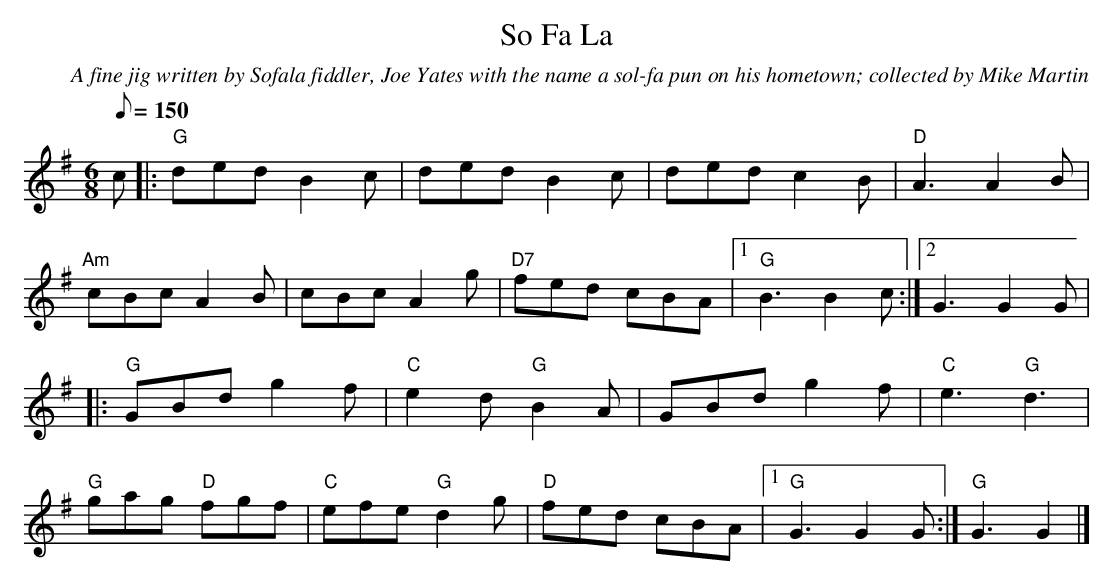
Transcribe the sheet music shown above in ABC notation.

X:1
T:So Fa La
C:A fine jig written by Sofala fiddler, Joe Yates with the name a sol-fa pun on his hometown; collected by Mike Martin
M:6/8
L:1/8
Q:150
K:G
c|:"G"dedB2c|dedB2c|dedc2B|"D"A3A2B|
"Am"cBc A2B|cBcA2g|"D7"fed cBA|1"G"B3B2c:|2G3G2G|
|:"G"GBdg2f|"C"e2d "G"B2A|GBdg2f|"C"e3"G"d3|
"G"gag "D"fgf|"C"efe "G"d2g|"D"fed cBA|1"G"G3G2G:|"G"G3G2|]
